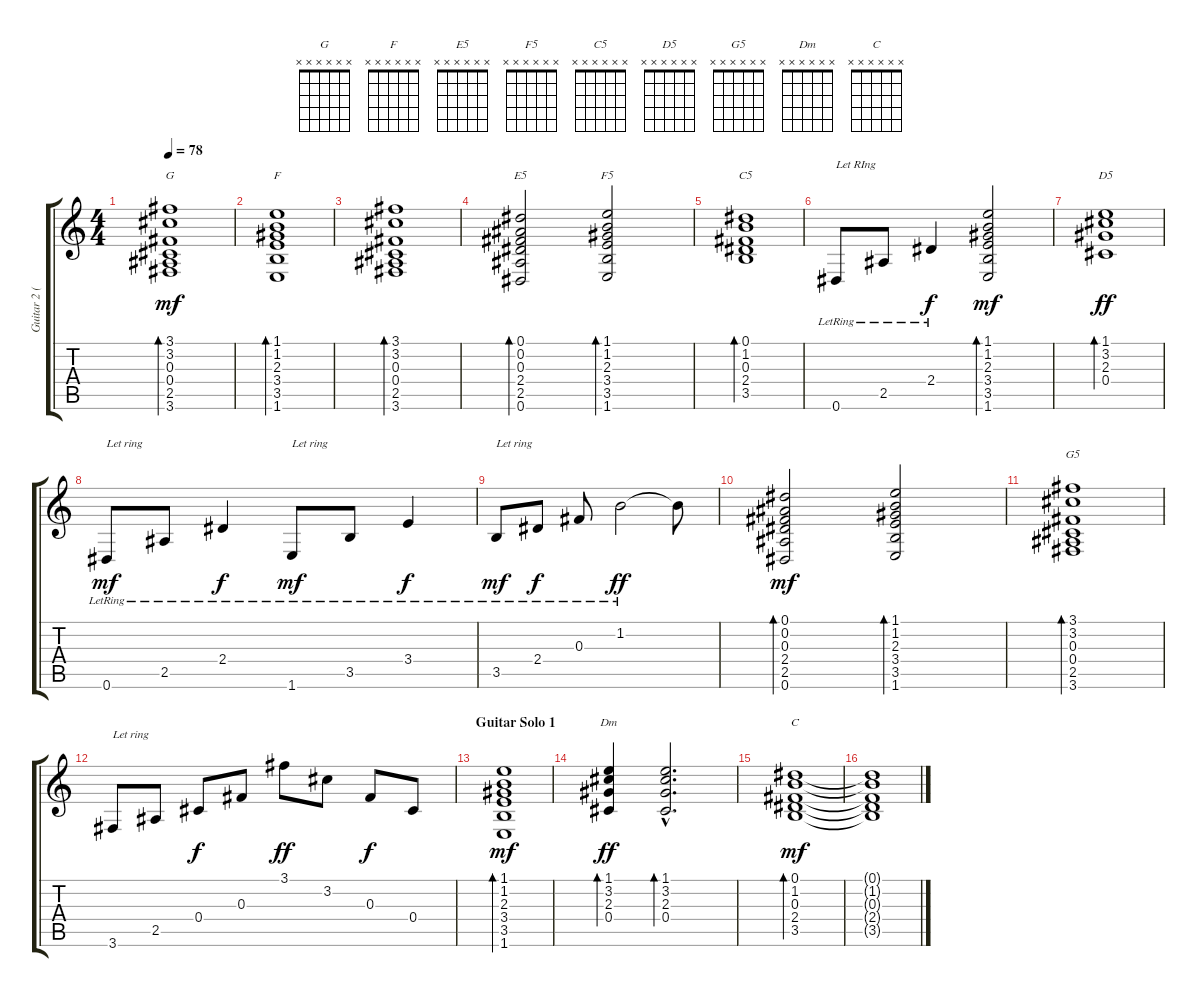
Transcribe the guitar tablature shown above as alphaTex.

\track ("Guitar 2 (Slash)" "Guitar 2 (") {instrument electricguitarjazz}
\staff {score tabs}
\tuning (Eb4 Bb3 Gb3 Db3 Ab2 Eb2) {hide}
\chord ("G" x x x x x x)
\chord ("F" x x x x x x)
\chord ("E5" x x x x x x)
\chord ("F5" x x x x x x)
\chord ("C5" x x x x x x)
\chord ("D5" x x x x x x)
\chord ("G5" x x x x x x)
\chord ("Dm" x x x x x x)
\chord ("C" x x x x x x)
\ts (4 4)
\tempo 78
\clef g2
\ks c
(3.1 3.2 0.3 0.4 2.5 3.6).1{bd 120 ch "G" dy mf} |
(1.1 1.2 2.3 3.4 3.5 1.6).1{bd 120 ch "F"} |
(3.1 3.2 0.3 0.4 2.5 3.6).1{bd 120} |
(0.1 0.2 0.3 2.4 2.5 0.6).2{bd 60 ch "E5"} (1.1 1.2 2.3 3.4 3.5 1.6).2{bd 60 ch "F5"} |
(0.1 1.2 0.3 2.4 3.5).1{bd 60 ch "C5"} |
0.6{lr}.8{txt "Let RIng"} 2.5{lr}.8 2.4{lr}.4{dy f} (1.1 1.2 2.3 3.4 3.5 1.6).2{bd 60 dy mf} |
(1.1 3.2 2.3 0.4).1{bd 60 ch "D5" dy ff} |
0.6{lr}.8{txt "Let ring" dy mf} 2.5{lr}.8 2.4{lr}.4{dy f} 1.6{lr}.8{txt "Let ring" dy mf} 3.5{lr}.8 3.4{lr}.4{dy f} |
3.5{lr}.8{txt "Let ring" dy mf} 2.4{lr}.8{dy f} 0.3{lr}.8 1.2{lr}.2{dy ff} 1.2{t}.8 |
(0.1 0.2 0.3 2.4 2.5 0.6).2{bd 60 dy mf} (1.1 1.2 2.3 3.4 3.5 1.6).2{bd 60} |
(3.1 3.2 0.3 0.4 2.5 3.6).1{bd 60 ch "G5"} |
3.6.8{txt "Let ring"} 2.5.8 0.4.8{dy f} 0.3.8 3.1.8{dy ff} 3.2.8 0.3.8{dy f} 0.4.8 |
\section ("" "Guitar Solo 1")
(1.1 1.2 2.3 3.4 3.5 1.6).1{bd 60 dy mf} |
(1.1 3.2 2.3 0.4).4{bd 60 ch "Dm" dy ff} (1.1{hac} 3.2{hac} 2.3{hac} 0.4{hac}).2{d bd 60} |
(0.1 1.2 0.3 2.4 3.5).1{bd 60 ch "C" dy mf} |
(0.1{t} 1.2{t} 0.3{t} 2.4{t} 3.5{t}).1
